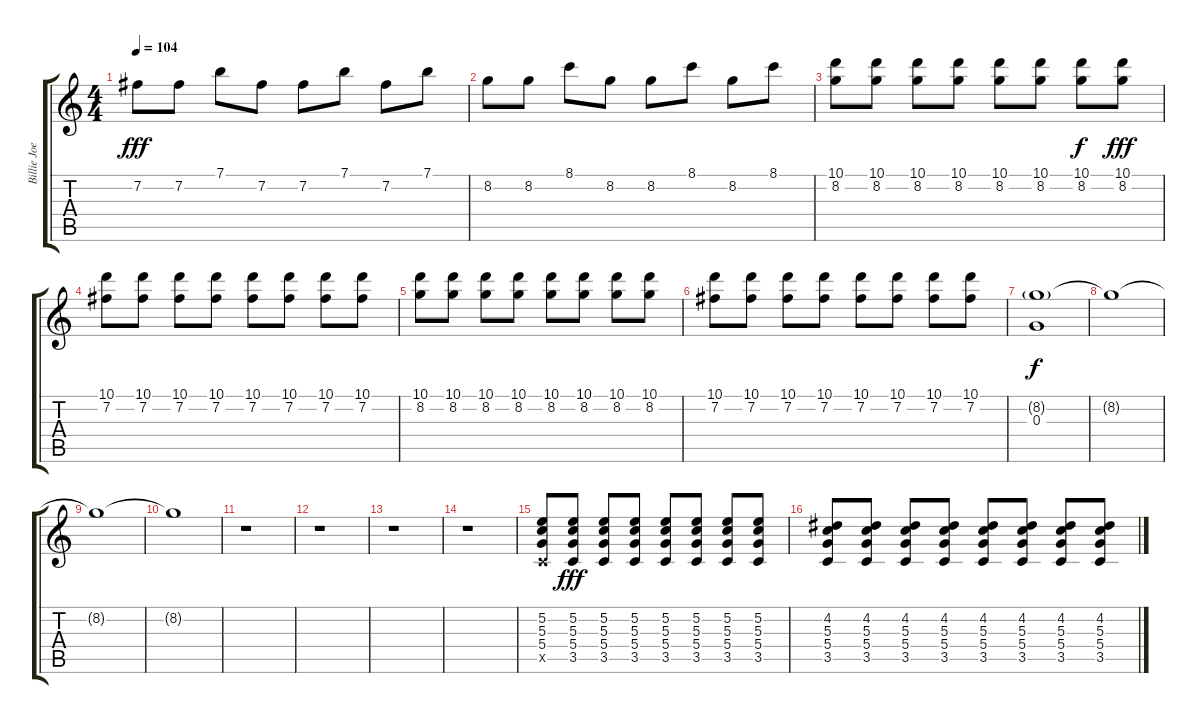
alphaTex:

\track ("Billie Joe Armstrong" "Billie Joe") {instrument acousticguitarsteel}
\staff {score tabs}
\tuning (E4 B3 G3 D3 A2 E2) {hide}
\ts (4 4)
\tempo 104
\clef g2
\ks c
7.2.8{dy fff} 7.2.8 7.1.8 7.2.8 7.2.8 7.1.8 7.2.8 7.1.8 |
8.2.8 8.2.8 8.1.8 8.2.8 8.2.8 8.1.8 8.2.8 8.1.8 |
(10.1 8.2).8 (10.1 8.2).8 (10.1 8.2).8 (10.1 8.2).8 (10.1 8.2).8 (10.1 8.2).8 (10.1 8.2).8{dy f} (10.1 8.2).8{dy fff} |
(10.1 7.2).8 (10.1 7.2).8 (10.1 7.2).8 (10.1 7.2).8 (10.1 7.2).8 (10.1 7.2).8 (10.1 7.2).8 (10.1 7.2).8 |
(10.1 8.2).8 (10.1 8.2).8 (10.1 8.2).8 (10.1 8.2).8 (10.1 8.2).8 (10.1 8.2).8 (10.1 8.2).8 (10.1 8.2).8 |
(10.1 7.2).8 (10.1 7.2).8 (10.1 7.2).8 (10.1 7.2).8 (10.1 7.2).8 (10.1 7.2).8 (10.1 7.2).8 (10.1 7.2).8 |
(8.2{g} 0.3).1{dy f} |
8.2{t}.1 |
8.2{t}.1 |
8.2{t}.1 |
r.1 |
r.1 |
r.1 |
r.1 |
(5.2 5.3 5.4 3.5{x}).8 (5.2 5.3 5.4 3.5).8{dy fff} (5.2 5.3 5.4 3.5).8 (5.2 5.3 5.4 3.5).8 (5.2 5.3 5.4 3.5).8 (5.2 5.3 5.4 3.5).8 (5.2 5.3 5.4 3.5).8 (5.2 5.3 5.4 3.5).8 |
(4.2 5.3 5.4 3.5).8 (4.2 5.3 5.4 3.5).8 (4.2 5.3 5.4 3.5).8 (4.2 5.3 5.4 3.5).8 (4.2 5.3 5.4 3.5).8 (4.2 5.3 5.4 3.5).8 (4.2 5.3 5.4 3.5).8 (4.2 5.3 5.4 3.5).8
